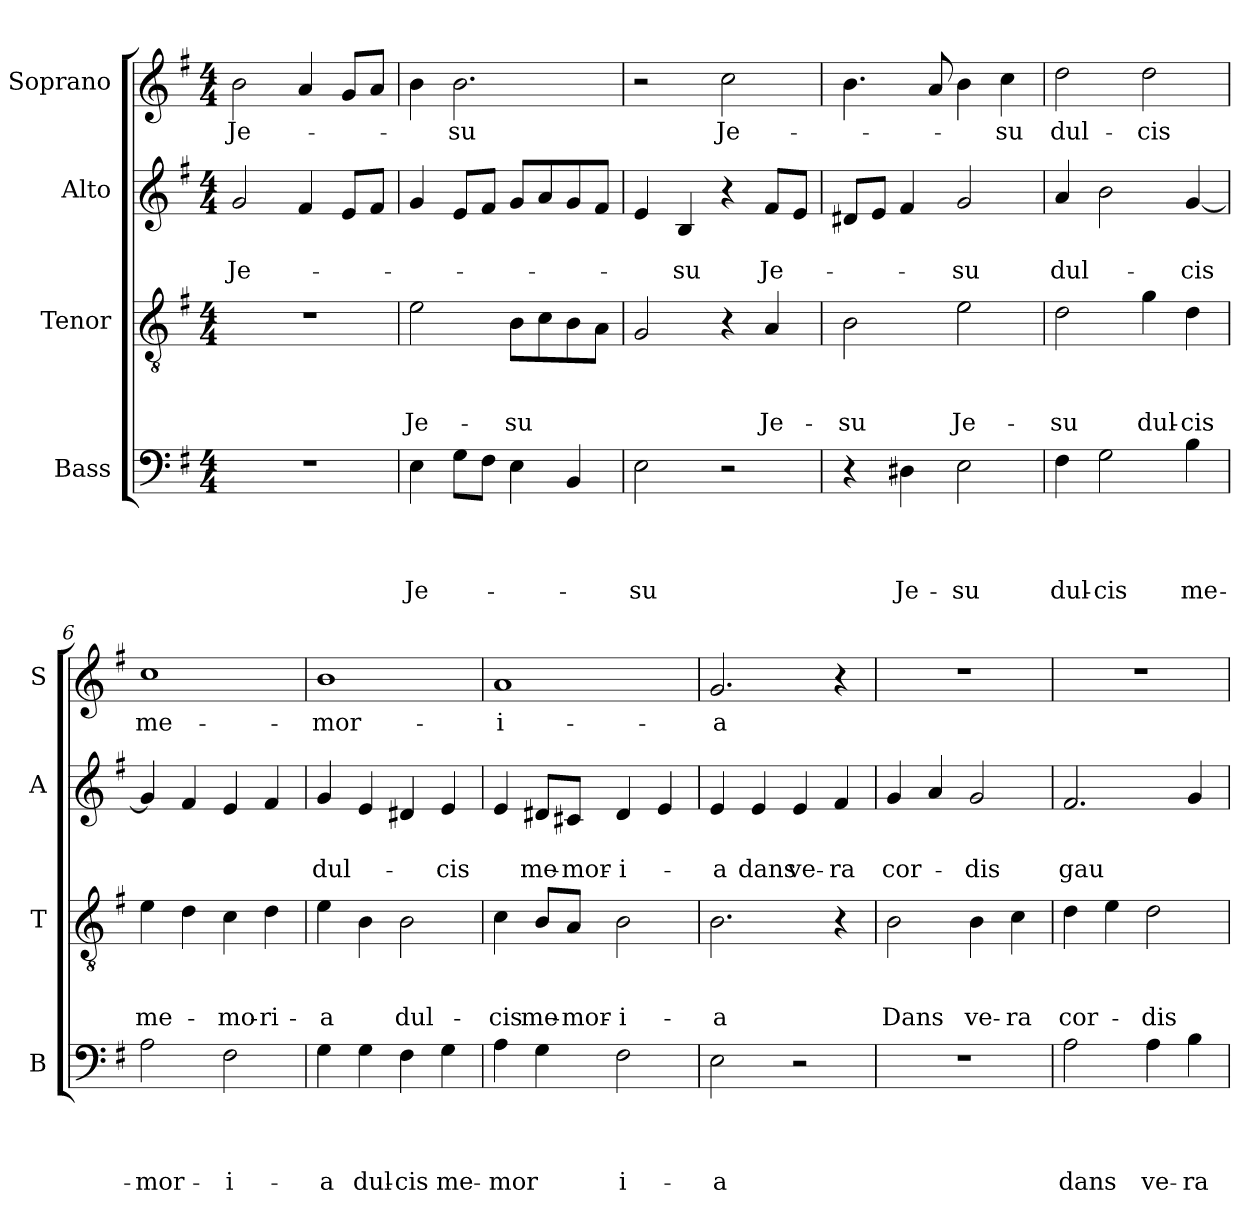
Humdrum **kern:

**kern	**text	**text	**text	**text	**kern	**text	**text	**text	**kern	**text	**text	**kern	**text
*part4	*part4	*part4	*part4	*part4	*part3	*part3	*part3	*part3	*part2	*part2	*part2	*part1	*part1
*staff4	*staff4	*staff4	*staff4	*staff4	*staff3	*staff3	*staff3	*staff3	*staff2	*staff2	*staff2	*staff1	*staff1
*I"Bass	*	*	*	*	*I"Tenor	*	*	*	*I"Alto	*	*	*I"Soprano	*
*I'B	*	*	*	*	*I'T	*	*	*	*I'A	*	*	*I'S	*
*clefF4	*	*	*	*	*clefGv2	*	*	*	*clefG2	*	*	*clefG2	*
*k[f#]	*	*	*	*	*k[f#]	*	*	*	*k[f#]	*	*	*k[f#]	*
*G:	*	*	*	*	*G:	*	*	*	*G:	*	*	*G:	*
*M4/4	*	*	*	*	*M4/4	*	*	*	*M4/4	*	*	*M4/4	*
=1	=1	=1	=1	=1	=1	=1	=1	=1	=1	=1	=1	=1	=1
!	!	!	!	!	!	!	!	!	!	!	!LO:LY:b	!	!LO:LY:b
1r	.	.	.	.	1r	.	.	.	2g/	.	Je-	2b\	Je-
.	.	.	.	.	.	.	.	.	4f#/	.	.	4a/	.
.	.	.	.	.	.	.	.	.	8e/L	.	.	8g/L	.
.	.	.	.	.	.	.	.	.	8f#/J	.	.	8a/J	.
=2	=2	=2	=2	=2	=2	=2	=2	=2	=2	=2	=2	=2	=2
!	!	!	!	!LO:LY:b	!	!	!	!LO:LY:b	!	!	!	!	!
4E\	.	.	.	Je-	2e\	.	.	Je-	4g/	.	.	4b\	.
!	!	!	!	!	!	!	!	!	!	!	!	!	!LO:LY:b
8G\L	.	.	.	.	.	.	.	.	8e/L	.	.	2.b\	-su
8F#\J	.	.	.	.	.	.	.	.	8f#/J	.	.	.	.
!	!	!	!	!	!	!	!	!LO:LY:b	!	!	!	!	!
4E\	.	.	.	.	8B\L	.	.	-su	8g/L	.	.	.	.
.	.	.	.	.	8c\	.	.	.	8a/	.	.	.	.
4BB/	.	.	.	.	8B\	.	.	.	8g/	.	.	.	.
.	.	.	.	.	8A\J	.	.	.	8f#/J	.	.	.	.
=3	=3	=3	=3	=3	=3	=3	=3	=3	=3	=3	=3	=3	=3
!	!	!	!	!LO:LY:b	!	!	!	!	!	!	!	!	!
2E\	.	.	.	-su	2G/	.	.	.	4e/	.	.	2r	.
!	!	!	!	!	!	!	!	!	!	!	!LO:LY:b	!	!
.	.	.	.	.	.	.	.	.	4B/	.	-su	.	.
!	!	!	!	!	!	!	!	!	!	!	!	!	!LO:LY:b
2r	.	.	.	.	4r	.	.	.	4r	.	.	2cc\	Je-
!	!	!	!	!	!	!	!	!LO:LY:b	!	!	!LO:LY:b	!	!
.	.	.	.	.	4A/	.	.	Je-	8f#/L	.	Je-	.	.
.	.	.	.	.	.	.	.	.	8e/J	.	.	.	.
=4	=4	=4	=4	=4	=4	=4	=4	=4	=4	=4	=4	=4	=4
!	!	!	!	!	!	!	!	!LO:LY:b	!	!	!	!	!
4r	.	.	.	.	2B\	.	.	-su	8d#X/L	.	.	4.b\	.
.	.	.	.	.	.	.	.	.	8e/J	.	.	.	.
!	!	!	!	!LO:LY:b	!	!	!	!	!	!	!	!	!
4D#X\	.	.	.	Je-	.	.	.	.	4f#/	.	.	.	.
.	.	.	.	.	.	.	.	.	.	.	.	8a/	.
!	!	!	!	!LO:LY:b	!	!	!	!LO:LY:b	!	!	!LO:LY:b	!	!
2E\	.	.	.	-su	2e\	.	.	Je-	2g/	.	-su	4b\	.
!	!	!	!	!	!	!	!	!	!	!	!	!	!LO:LY:b
.	.	.	.	.	.	.	.	.	.	.	.	4cc\	-su
=5	=5	=5	=5	=5	=5	=5	=5	=5	=5	=5	=5	=5	=5
!	!	!	!	!LO:LY:b	!	!	!	!LO:LY:b	!	!	!LO:LY:b	!	!LO:LY:b
4F#\	.	.	.	dul-	2d\	.	.	-su	4a/	.	dul-	2dd\	dul-
!	!	!	!	!LO:LY:b	!	!	!	!	!	!	!	!	!
2G\	.	.	.	-cis	.	.	.	.	2b\	.	.	.	.
!	!	!	!	!	!	!	!	!LO:LY:b	!	!	!	!	!LO:LY:b
.	.	.	.	.	4g\	.	.	dul-	.	.	.	2dd\	-cis
!	!	!	!	!LO:LY:b	!	!	!	!LO:LY:b	!	!	!LO:LY:b	!	!
4B\	.	.	.	me-	4d\	.	.	-cis	[<4g/	.	-cis	.	.
=6	=6	=6	=6	=6	=6	=6	=6	=6	=6	=6	=6	=6	=6
!	!	!	!	!LO:LY:b	!	!	!	!LO:LY:b	!	!	!	!	!LO:LY:b
2A\	.	.	.	-mor-	4e\	.	.	me-	4g/]	.	.	1cc	me-
.	.	.	.	.	4d\	.	.	.	4f#/	.	.	.	.
!	!	!	!	!LO:LY:b:rj	!	!	!	!LO:LY:b	!	!	!	!	!
2F#\	.	.	.	-i-	4c\	.	.	-mo-	4e/	.	.	.	.
!	!	!	!	!	!	!	!	!LO:LY:b	!	!	!	!	!
.	.	.	.	.	4d\	.	.	-ri-	4f#/	.	.	.	.
!!LO:LB:g=z
=7	=7	=7	=7	=7	=7	=7	=7	=7	=7	=7	=7	=7	=7
!	!	!	!	!LO:LY:b	!	!	!	!LO:LY:b:rj	!	!	!LO:LY:b	!	!LO:LY:b
4G\	.	.	.	-a	4e\	.	.	-a	4g/	.	dul-	1b	-mor-
!	!	!	!	!LO:LY:b	!	!	!	!	!	!	!	!	!
4G\	.	.	.	dul-	4B\	.	.	.	4e/	.	.	.	.
!	!	!	!	!LO:LY:b	!	!	!	!LO:LY:b	!	!	!	!	!
4F#\	.	.	.	-cis	2B\	.	.	dul-	4d#X/	.	.	.	.
!	!	!	!	!LO:LY:b	!	!	!	!	!	!	!LO:LY:b	!	!
4G\	.	.	.	me-	.	.	.	.	4e/	.	-cis	.	.
=8	=8	=8	=8	=8	=8	=8	=8	=8	=8	=8	=8	=8	=8
!	!	!	!	!LO:LY:b	!	!	!	!LO:LY:b	!	!	!	!	!LO:LY:b:rj
4A\	.	.	.	-mor	4c\	.	.	-cis	4e/	.	.	1a	-i-
!	!	!	!	!	!	!	!	!LO:LY:b	!	!	!LO:LY:b	!	!
4G\	.	.	.	.	8B/L	.	.	me-	8d#X/L	.	me-	.	.
!	!	!	!	!	!	!	!	!LO:LY:b:rj	!	!	!LO:LY:b:rj	!	!
.	.	.	.	.	8A/J	.	.	-mor-	8c#X/J	.	-mor-	.	.
!	!	!	!	!LO:LY:b:rj	!	!	!	!LO:LY:b:rj	!	!	!LO:LY:b:rj	!	!
2F#\	.	.	.	i-	2B\	.	.	-i-	4d#/	.	-i-	.	.
.	.	.	.	.	.	.	.	.	4e/	.	.	.	.
=9	=9	=9	=9	=9	=9	=9	=9	=9	=9	=9	=9	=9	=9
!	!	!	!	!LO:LY:b	!	!	!	!LO:LY:b	!	!	!LO:LY:b	!	!LO:LY:b
2E\	.	.	.	-a	2.B\	.	.	-a	4e/	.	-a	2.g/	-a
!	!	!	!	!	!	!	!	!	!	!	!LO:LY:b	!	!
.	.	.	.	.	.	.	.	.	4e/	.	dans	.	.
!	!	!	!	!	!	!	!	!	!	!	!LO:LY:b	!	!
2r	.	.	.	.	.	.	.	.	4e/	.	ve-	.	.
!	!	!	!	!	!	!	!	!	!	!	!LO:LY:b	!	!
.	.	.	.	.	4r	.	.	.	4f#/	.	-ra	4r	.
=10	=10	=10	=10	=10	=10	=10	=10	=10	=10	=10	=10	=10	=10
!	!	!	!	!	!	!	!	!LO:LY:b	!	!	!LO:LY:b	!	!
1r	.	.	.	.	2B\	.	.	Dans	4g/	.	cor-	1r	.
.	.	.	.	.	.	.	.	.	4a/	.	.	.	.
!	!	!	!	!	!	!	!	!LO:LY:b	!	!	!LO:LY:b	!	!
.	.	.	.	.	4B\	.	.	ve-	2g/	.	-dis	.	.
!	!	!	!	!	!	!	!	!LO:LY:b	!	!	!	!	!
.	.	.	.	.	4c\	.	.	-ra	.	.	.	.	.
=11	=11	=11	=11	=11	=11	=11	=11	=11	=11	=11	=11	=11	=11
!	!	!	!	!LO:LY:b	!	!	!	!LO:LY:b	!	!	!LO:LY:b	!	!
2A\	.	.	.	dans	4d\	.	.	cor-	2.f#/	.	gau	1r	.
.	.	.	.	.	4e\	.	.	.	.	.	.	.	.
!	!	!	!	!LO:LY:b	!	!	!	!LO:LY:b	!	!	!	!	!
4A\	.	.	.	ve-	2d\	.	.	-dis	.	.	.	.	.
!	!	!	!	!LO:LY:b	!	!	!	!	!	!	!	!	!
4B\	.	.	.	-ra	.	.	.	.	4g/	.	.	.	.
=	=	=	=	=	=	=	=	=	=	=	=	=	=
*-	*-	*-	*-	*-	*-	*-	*-	*-	*-	*-	*-	*-	*-
